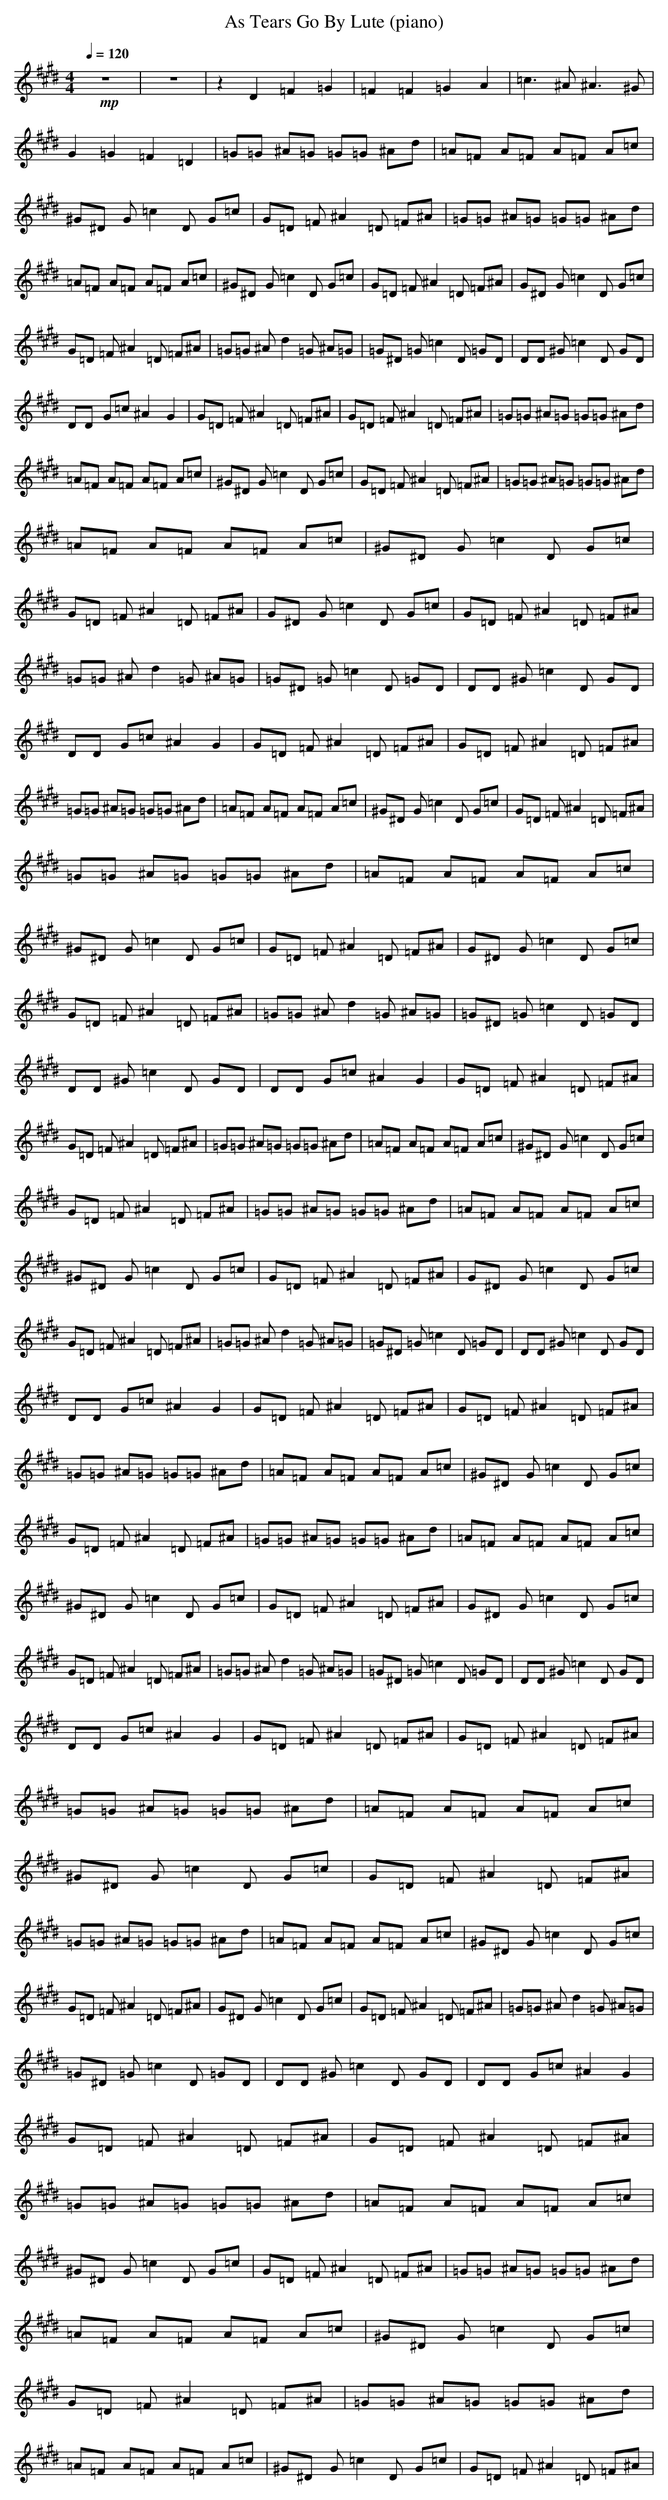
X:1
T: As Tears Go By Lute (piano)
M: 4/4
L: 1/8
Q:1/4=120
K:E
+mp+ z8|z8|z2 D2 =F2 =G2|=F2 =F2 =G2 A2|=c3^A ^A3^G|
G2 =G2 =F2 =D2|=G=G ^A=G =G=G ^Ad|=A=F A=F A=F A=c|
^G^D G=c2D G=c|G=D =F^A2=D =F^A|=G=G ^A=G =G=G ^Ad|
=A=F A=F A=F A=c|^G^D G=c2D G=c|G=D =F^A2=D =F^A|G^D G=c2D G=c|
G=D =F^A2=D =F^A|=G=G ^Ad2=G ^A=G|=G^D =G=c2D =GD|DD ^G=c2D GD|
DD G=c ^A2 G2|G=D =F^A2=D =F^A|G=D =F^A2=D =F^A|=G=G ^A=G =G=G ^Ad|
=A=F A=F A=F A=c|^G^D G=c2D G=c|G=D =F^A2=D =F^A|=G=G ^A=G =G=G ^Ad|
=A=F A=F A=F A=c|^G^D G=c2D G=c|G=D =F^A2=D =F^A|G^D G=c2D G=c|G=D =F^A2=D =F^A|
=G=G ^Ad2=G ^A=G|=G^D =G=c2D =GD|DD ^G=c2D GD|DD G=c ^A2 G2|G=D =F^A2=D =F^A|G=D =F^A2=D =F^A|
=G=G ^A=G =G=G ^Ad|=A=F A=F A=F A=c|^G^D G=c2D G=c|G=D =F^A2=D =F^A|
=G=G ^A=G =G=G ^Ad|=A=F A=F A=F A=c|^G^D G=c2D G=c|G=D =F^A2=D =F^A|G^D G=c2D G=c|
G=D =F^A2=D =F^A|=G=G ^Ad2=G ^A=G|=G^D =G=c2D =GD|DD ^G=c2D GD|DD G=c ^A2 G2|G=D =F^A2=D =F^A|
G=D =F^A2=D =F^A|=G=G ^A=G =G=G ^Ad|=A=F A=F A=F A=c|^G^D G=c2D G=c|
G=D =F^A2=D =F^A|=G=G ^A=G =G=G ^Ad|=A=F A=F A=F A=c|^G^D G=c2D G=c|G=D =F^A2=D =F^A|G^D G=c2D G=c|
G=D =F^A2=D =F^A|=G=G ^Ad2=G ^A=G|=G^D =G=c2D =GD|DD ^G=c2D GD|
DD G=c ^A2 G2|G=D =F^A2=D =F^A|G=D =F^A2=D =F^A|=G=G ^A=G =G=G ^Ad|=A=F A=F A=F A=c|^G^D G=c2D G=c|
G=D =F^A2=D =F^A|=G=G ^A=G =G=G ^Ad|=A=F A=F A=F A=c|
^G^D G=c2D G=c|G=D =F^A2=D =F^A|G^D G=c2D G=c|G=D =F^A2=D =F^A|=G=G ^Ad2=G ^A=G|=G^D =G=c2D =GD|DD ^G=c2D GD|
DD G=c ^A2 G2|G=D =F^A2=D =F^A|G=D =F^A2=D =F^A|=G=G ^A=G =G=G ^Ad|=A=F A=F A=F A=c|^G^D G=c2D G=c|G=D =F^A2=D =F^A|
=G=G ^A=G =G=G ^Ad|=A=F A=F A=F A=c|^G^D G=c2D G=c|G=D =F^A2=D =F^A|G^D G=c2D G=c|G=D =F^A2=D =F^A|=G=G ^Ad2=G ^A=G|
=G^D =G=c2D =GD|DD ^G=c2D GD|DD G=c ^A2 G2|G=D =F^A2=D =F^A|G=D =F^A2=D =F^A|=G=G ^A=G =G=G ^Ad|=A=F A=F A=F A=c|
^G^D G=c2D G=c|G=D =F^A2=D =F^A|=G=G ^A=G =G=G ^Ad|=A=F A=F A=F A=c|^G^D G=c2D G=c|G=D =F^A2=D =F^A|=G=G ^A=G =G=G ^Ad|
=A=F A=F A=F A=c|^G^D G=c2D G=c|G=D =F^A2=D =F^A|
